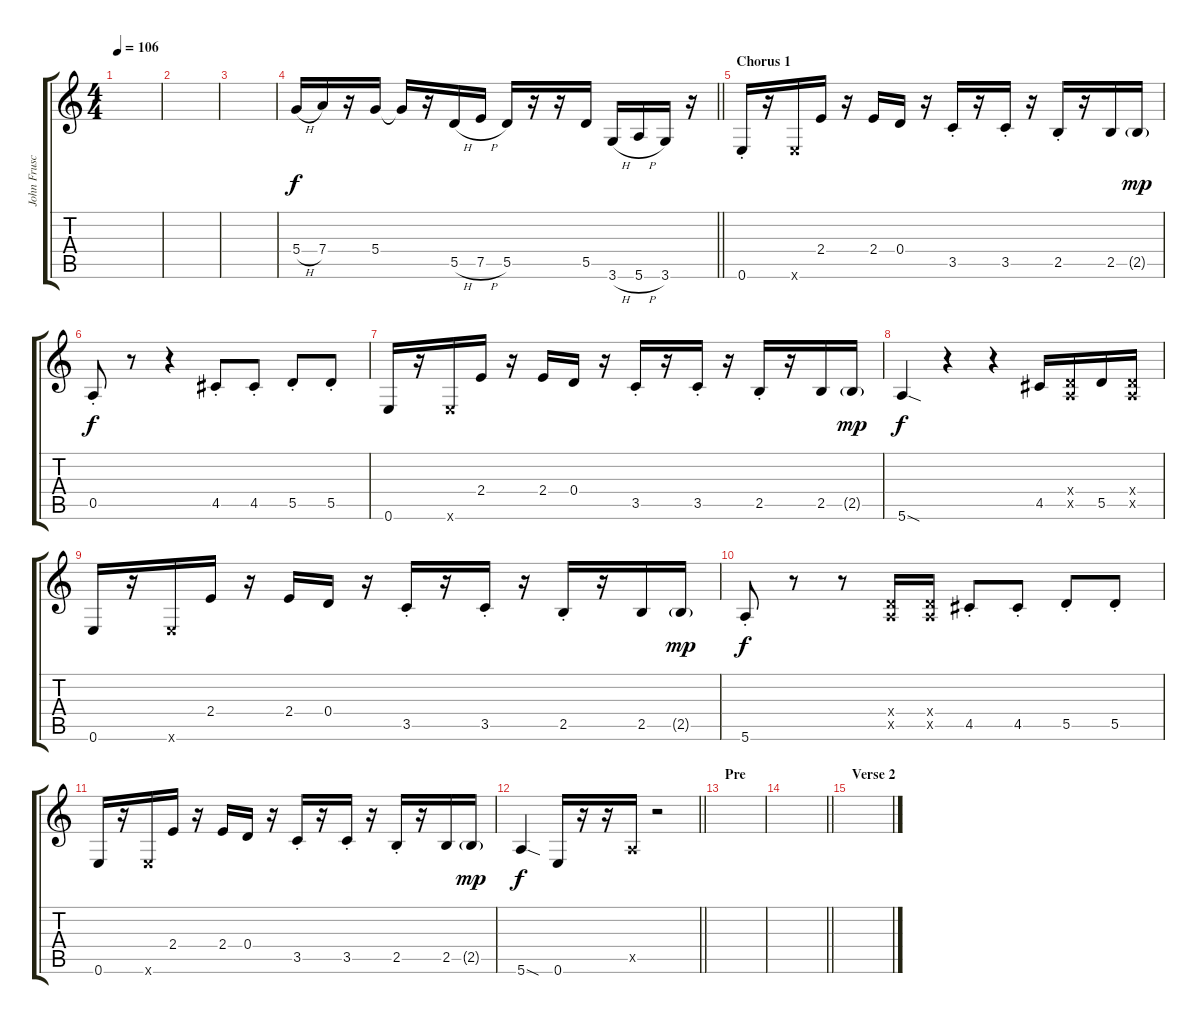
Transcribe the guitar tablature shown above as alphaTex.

\track ("John Frusciante [Guitar 3]" "John Frusc") {instrument distortionguitar}
\staff {score tabs}
\tuning (E4 B3 G3 D3 A2 E2) {hide}
\ts (4 4)
\tempo 106
\clef g2
\ks c
|
|
|
\barLineRight lightlight
5.4{h}.16 7.4.16 r.16 5.4.16 5.4{t}.16 r.16 5.5{h}.16 7.5{h}.16 5.5.16 r.16 r.16 5.5.16 3.6{h}.16 5.6{h}.16 3.6.16 r.16 |
\section ("" "Chorus 1")
0.6{st}.16 r.16 0.6{x}.16 2.4.16 r.16 2.4.16 0.4.16 r.16 3.5{st}.16 r.16 3.5{st}.16 r.16 2.5{st}.16 r.16 2.5.16 2.5{g}.16{dy mp} |
0.5{st}.8{dy f} r.8 r.4 4.5{st}.8 4.5{st}.8 5.5{st}.8 5.5{st}.8 |
0.6.16 r.16 0.6{x}.16 2.4.16 r.16 2.4.16 0.4.16 r.16 3.5{st}.16 r.16 3.5{st}.16 r.16 2.5{st}.16 r.16 2.5.16 2.5{g}.16{dy mp} |
5.6{sod}.4{dy f} r.4 r.4 4.5.16 (0.4{x} 0.5{x}).16 5.5.16 (0.4{x} 0.5{x}).16 |
0.6.16 r.16 0.6{x}.16 2.4.16 r.16 2.4.16 0.4.16 r.16 3.5{st}.16 r.16 3.5{st}.16 r.16 2.5{st}.16 r.16 2.5.16 2.5{g}.16{dy mp} |
5.6{st}.8{dy f} r.8 r.8 (0.4{x} 0.5{x}).16 (0.4{x} 0.5{x}).16 4.5{st}.8 4.5{st}.8 5.5{st}.8 5.5{st}.8 |
0.6.16 r.16 0.6{x}.16 2.4.16 r.16 2.4.16 0.4.16 r.16 3.5{st}.16 r.16 3.5{st}.16 r.16 2.5{st}.16 r.16 2.5.16 2.5{g}.16{dy mp} |
\barLineRight lightlight
5.6{sod}.4{dy f} 0.6.16 r.16 r.16 0.5{x}.16 r.2 |
\section ("" "Pre")
|
\barLineRight lightlight
|
\section ("" "Verse 2")
